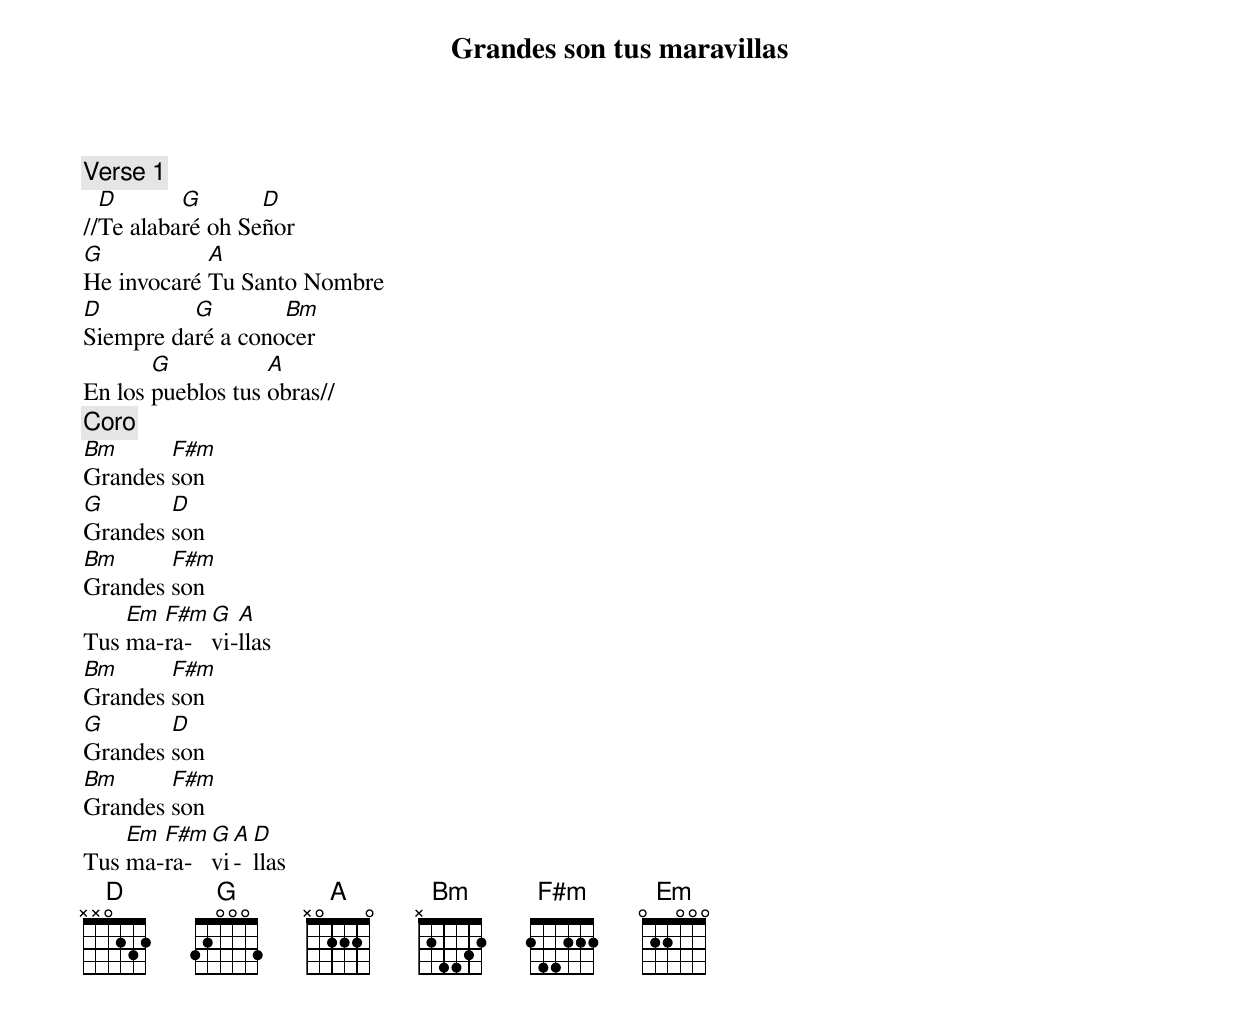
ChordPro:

{title: Grandes son tus maravillas}
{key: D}
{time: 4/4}
{comment: Verse 1}
//[D]Te alaba[G]ré oh Se[D]ñor
[G]He invocaré [A]Tu Santo Nombre
[D]Siempre da[G]ré a cono[Bm]cer
En los [G]pueblos tus [A]obras//
{comment: Coro}
[Bm]Grandes [F#m]son
[G]Grandes [D]son
[Bm]Grandes [F#m]son
Tus [Em]ma-[F#m]ra-[G]vi-[A]llas
[Bm]Grandes [F#m]son
[G]Grandes [D]son
[Bm]Grandes [F#m]son
Tus [Em]ma-[F#m]ra-[G]vi[A]-[D]llas
